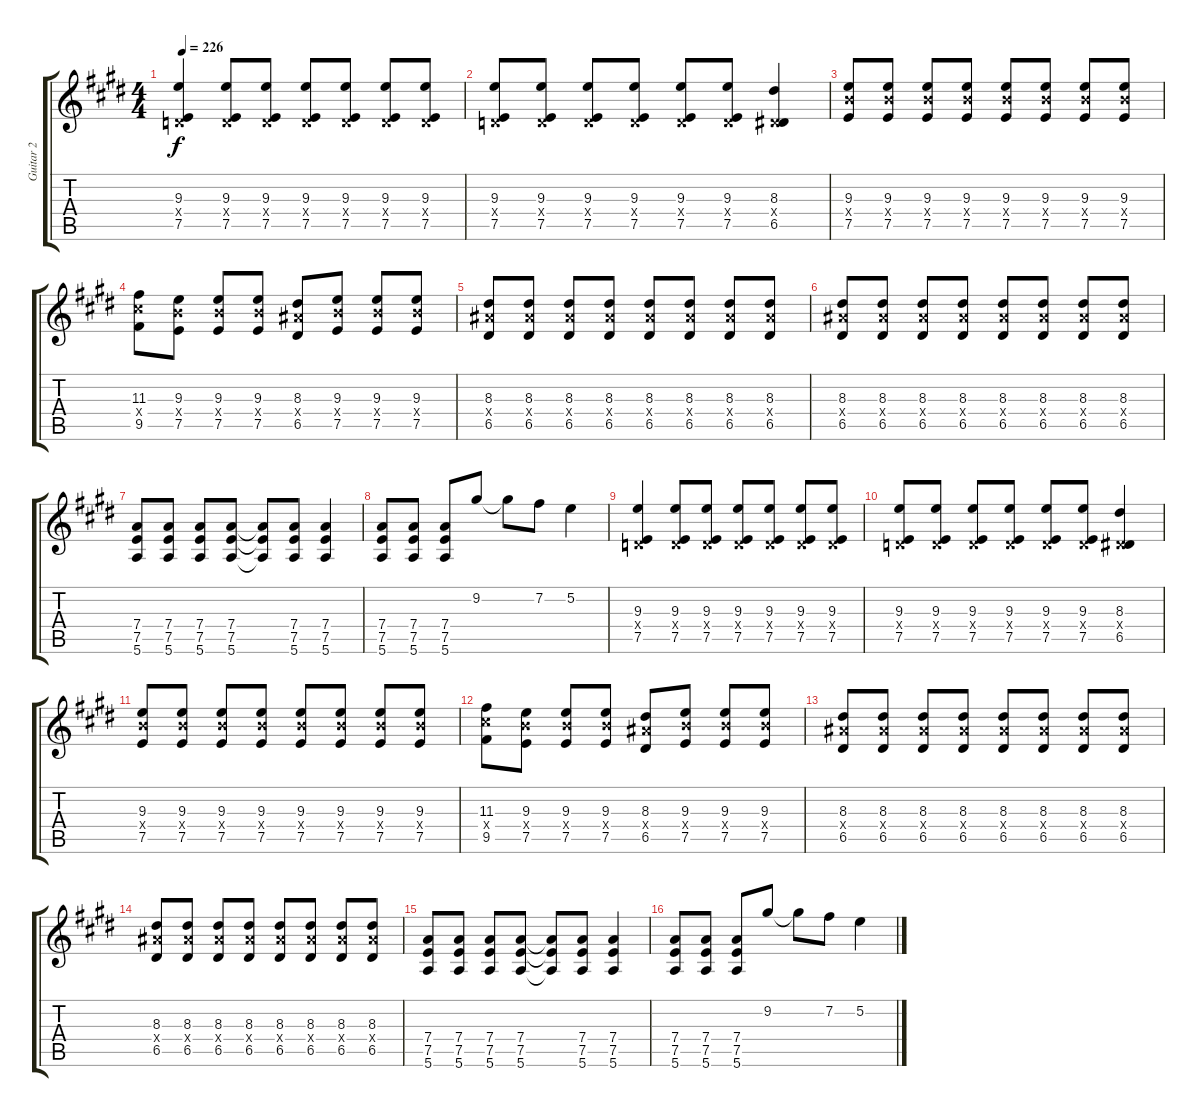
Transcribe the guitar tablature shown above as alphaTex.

\track ("Guitar 2" "Guitar 2") {instrument distortionguitar}
\staff {score tabs}
\tuning (E4 B3 G3 D3 A2 E2) {hide}
\ts (4 4)
\tempo 226
\clef g2
\ks e
(9.3 0.4{x} 7.5).4{dy f} (9.3 0.4{x} 7.5).8 (9.3 0.4{x} 7.5).8 (9.3 0.4{x} 7.5).8 (9.3 0.4{x} 7.5).8 (9.3 0.4{x} 7.5).8 (9.3 0.4{x} 7.5).8 |
(9.3 0.4{x} 7.5).8 (9.3 0.4{x} 7.5).8 (9.3 0.4{x} 7.5).8 (9.3 0.4{x} 7.5).8 (9.3 0.4{x} 7.5).8 (9.3 0.4{x} 7.5).8 (8.3 0.4{x} 6.5).4 |
(9.3 9.4{x} 7.5).8 (9.3 9.4{x} 7.5).8 (9.3 9.4{x} 7.5).8 (9.3 9.4{x} 7.5).8 (9.3 9.4{x} 7.5).8 (9.3 9.4{x} 7.5).8 (9.3 9.4{x} 7.5).8 (9.3 9.4{x} 7.5).8 |
(11.3 11.4{x} 9.5).8 (9.3 9.4{x} 7.5).8 (9.3 9.4{x} 7.5).8 (9.3 9.4{x} 7.5).8 (8.3 8.4{x} 6.5).8 (9.3 9.4{x} 7.5).8 (9.3 9.4{x} 7.5).8 (9.3 9.4{x} 7.5).8 |
(8.3 8.4{x} 6.5).8 (8.3 8.4{x} 6.5).8 (8.3 8.4{x} 6.5).8 (8.3 8.4{x} 6.5).8 (8.3 8.4{x} 6.5).8 (8.3 8.4{x} 6.5).8 (8.3 8.4{x} 6.5).8 (8.3 8.4{x} 6.5).8 |
(8.3 8.4{x} 6.5).8 (8.3 8.4{x} 6.5).8 (8.3 8.4{x} 6.5).8 (8.3 8.4{x} 6.5).8 (8.3 8.4{x} 6.5).8 (8.3 8.4{x} 6.5).8 (8.3 8.4{x} 6.5).8 (8.3 8.4{x} 6.5).8 |
(7.4 7.5 5.6).8 (7.4 7.5 5.6).8 (7.4 7.5 5.6).8 (7.4 7.5 5.6).8 (7.4{t} 7.5{t} 5.6{t}).8 (7.4 7.5 5.6).8 (7.4 7.5 5.6).4 |
(7.4 7.5 5.6).8 (7.4 7.5 5.6).8 (7.4 7.5 5.6).8 9.2.8 9.2{t}.8 7.2.8 5.2.4 |
(9.3 0.4{x} 7.5).4 (9.3 0.4{x} 7.5).8 (9.3 0.4{x} 7.5).8 (9.3 0.4{x} 7.5).8 (9.3 0.4{x} 7.5).8 (9.3 0.4{x} 7.5).8 (9.3 0.4{x} 7.5).8 |
(9.3 0.4{x} 7.5).8 (9.3 0.4{x} 7.5).8 (9.3 0.4{x} 7.5).8 (9.3 0.4{x} 7.5).8 (9.3 0.4{x} 7.5).8 (9.3 0.4{x} 7.5).8 (8.3 0.4{x} 6.5).4 |
(9.3 9.4{x} 7.5).8 (9.3 9.4{x} 7.5).8 (9.3 9.4{x} 7.5).8 (9.3 9.4{x} 7.5).8 (9.3 9.4{x} 7.5).8 (9.3 9.4{x} 7.5).8 (9.3 9.4{x} 7.5).8 (9.3 9.4{x} 7.5).8 |
(11.3 11.4{x} 9.5).8 (9.3 9.4{x} 7.5).8 (9.3 9.4{x} 7.5).8 (9.3 9.4{x} 7.5).8 (8.3 8.4{x} 6.5).8 (9.3 9.4{x} 7.5).8 (9.3 9.4{x} 7.5).8 (9.3 9.4{x} 7.5).8 |
(8.3 8.4{x} 6.5).8 (8.3 8.4{x} 6.5).8 (8.3 8.4{x} 6.5).8 (8.3 8.4{x} 6.5).8 (8.3 8.4{x} 6.5).8 (8.3 8.4{x} 6.5).8 (8.3 8.4{x} 6.5).8 (8.3 8.4{x} 6.5).8 |
(8.3 8.4{x} 6.5).8 (8.3 8.4{x} 6.5).8 (8.3 8.4{x} 6.5).8 (8.3 8.4{x} 6.5).8 (8.3 8.4{x} 6.5).8 (8.3 8.4{x} 6.5).8 (8.3 8.4{x} 6.5).8 (8.3 8.4{x} 6.5).8 |
(7.4 7.5 5.6).8 (7.4 7.5 5.6).8 (7.4 7.5 5.6).8 (7.4 7.5 5.6).8 (7.4{t} 7.5{t} 5.6{t}).8 (7.4 7.5 5.6).8 (7.4 7.5 5.6).4 |
(7.4 7.5 5.6).8 (7.4 7.5 5.6).8 (7.4 7.5 5.6).8 9.2.8 9.2{t}.8 7.2.8 5.2.4
